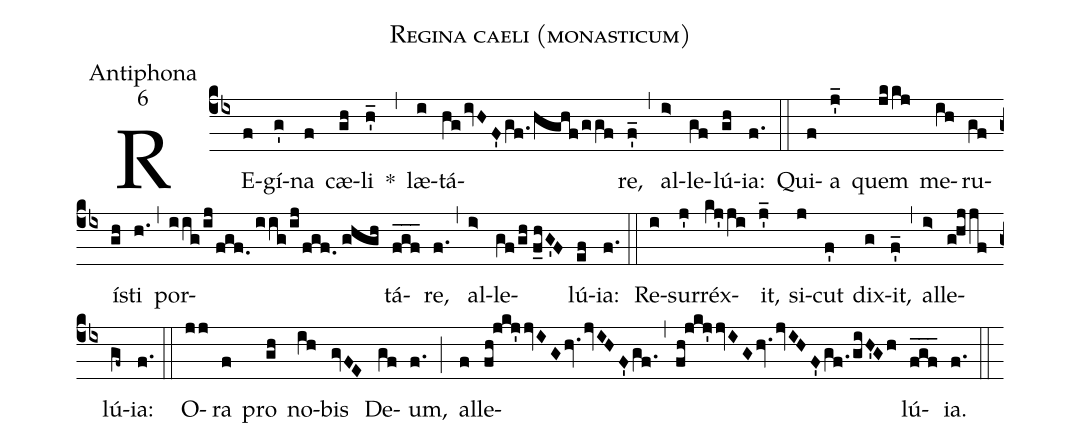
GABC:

name:Regina caeli (monasticum);
office-part:Antiphona;
mode:6;
%%
(cb4)
RE(f)gí(g')na(f) cæ(gh)li(h_') *(,)
læ(i)tá(hg/ivHF'/gf./hghf/ggf)re,(f'_) (,)
al(i>)le(gf)lú(gh)ia:(f.) (::)
Qui(f)a(j'_) quem(jkkj) me(ih)ru(gf)í(gh)sti(h.) (,)
por(iig/ij/fgf.///iig/ij/fgf.///ghgh)tá(fgf___)re,(f.) (,)
al(i>)le(gf/gh//f_hG'F)lú(ef)ia:(f.) (::)
Re(i)sur(j')réx(kj'ji)it,(j'_) si(j)cut(f') dix(g)it,(f_') (,)
al(i>)le(g!hjjf)lú(gf~)ia:(f.) (::)
O(jj)ra(f) pro(gh) no(ih)bis(gvFE) De(gf)um,(f.) (;)
al(f)le(fh!jkj'jvIG/hv./jvIHF'/gf.,fh!jkj'jvIGhv./jvIHF'gf./giH'Gh)lú(fgf___)ia.(f.) (::)
